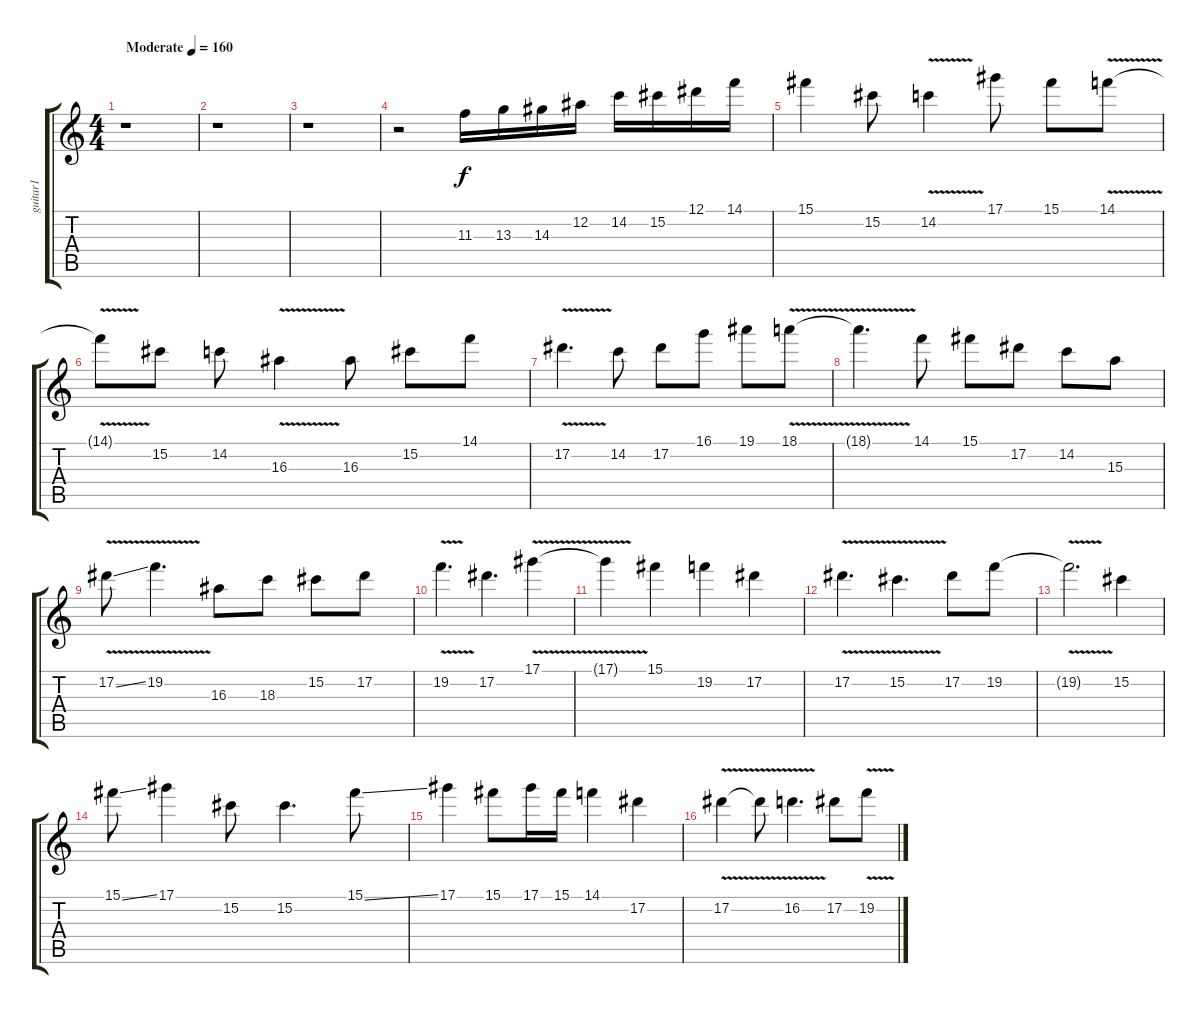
\track ("guitar1" "guitar1") {instrument overdrivenguitar}
\staff {score tabs}
\tuning (Eb4 Bb3 Gb3 Db3 Ab2 Eb2) {hide}
\ts (4 4)
\tempo (160 "Moderate")
\clef g2
\ks c
r.1{dy f instrument overdrivenguitar} |
r.1 |
r.1 |
r.2 11.3.16 13.3.16 14.3.16 12.2.16 14.2.16 15.2.16 12.1.16 14.1.16 |
15.1.4 15.2.8 14.2{v}.4 17.1.8 15.1.8 14.1{v}.8 |
14.1{v t}.8 15.2.8 14.2.8 16.3{v}.4 16.3.8 15.2.8 14.1.8 |
17.2{v}.4{d} 14.2.8 17.2.8 16.1.8 19.1.8 18.1{v}.8 |
18.1{v t}.4{d} 14.1.8 15.1.8 17.2.8 14.2.8 15.3.8 |
17.2{v ss}.8 19.2{v}.4{d} 16.3.8 18.3.8 15.2.8 17.2.8 |
19.2{v}.4{d} 17.2.4{d} 17.1{v}.4 |
17.1{v t}.4 15.1.4 19.2.4 17.2.4 |
17.2{v}.4{d} 15.2{v}.4{d} 17.2.8 19.2.8 |
19.2{v t}.2{d} 15.2.4 |
15.1{ss}.8 17.1.4 15.2.8 15.2.4{d} 15.1{ss}.8 |
17.1.4 15.1.8 17.1.16 15.1.16 14.1.4 17.2.4 |
17.2{v}.4 17.2{v t}.8 16.2{v}.4{d} 17.2.8 19.2{v}.8
